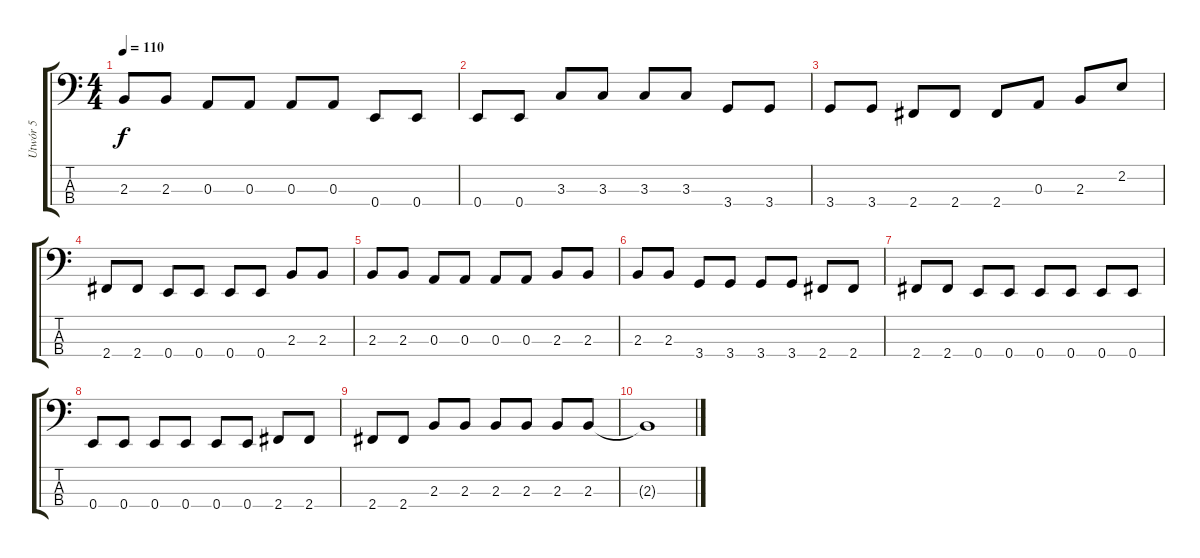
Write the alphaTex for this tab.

\track ("Utwór 5" "Utwór 5") {instrument electricbassfinger}
\staff {score tabs}
\tuning (G2 D2 A1 E1) {hide}
\ts (4 4)
\tempo 110
\clef f4
\ks c
2.3.8{dy f} 2.3.8 0.3.8 0.3.8 0.3.8 0.3.8 0.4.8 0.4.8 |
0.4.8 0.4.8 3.3.8 3.3.8 3.3.8 3.3.8 3.4.8 3.4.8 |
3.4.8 3.4.8 2.4.8 2.4.8 2.4.8 0.3.8 2.3.8 2.2.8 |
2.4.8 2.4.8 0.4.8 0.4.8 0.4.8 0.4.8 2.3.8 2.3.8 |
2.3.8 2.3.8 0.3.8 0.3.8 0.3.8 0.3.8 2.3.8 2.3.8 |
2.3.8 2.3.8 3.4.8 3.4.8 3.4.8 3.4.8 2.4.8 2.4.8 |
2.4.8 2.4.8 0.4.8 0.4.8 0.4.8 0.4.8 0.4.8 0.4.8 |
0.4.8 0.4.8 0.4.8 0.4.8 0.4.8 0.4.8 2.4.8 2.4.8 |
2.4.8 2.4.8 2.3.8 2.3.8 2.3.8 2.3.8 2.3.8 2.3.8 |
2.3{t}.1
